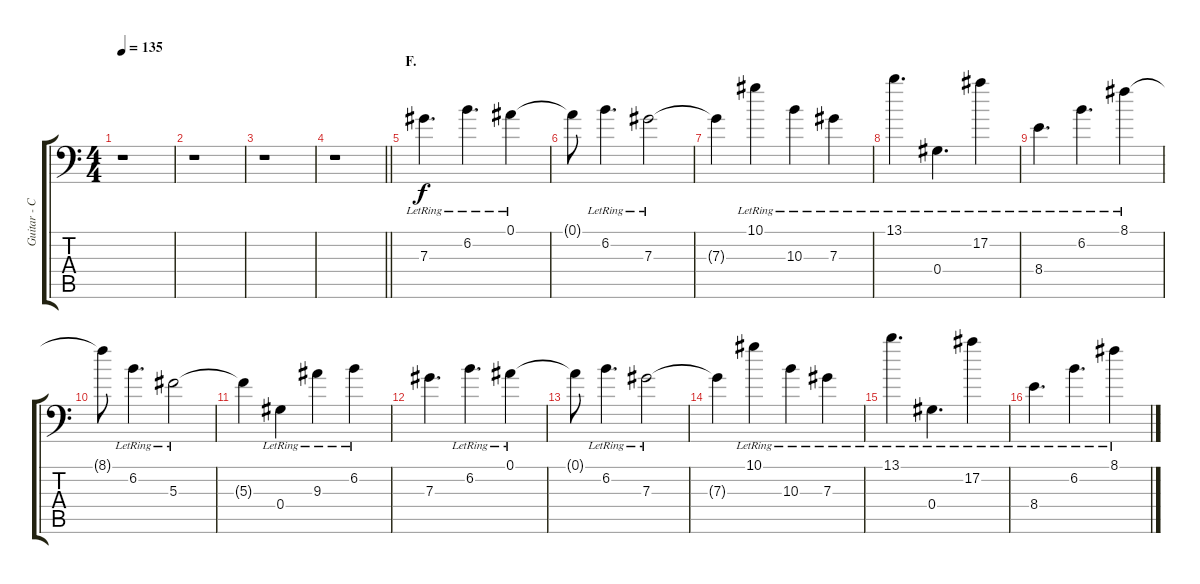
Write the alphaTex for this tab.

\track ("Guitar - Center" "Guitar - C") {instrument distortionguitar}
\staff {score tabs}
\tuning (Bb3 F3 Db3 Ab2 Eb2 Ab1) {hide}
\ts (4 4)
\tempo 135
\clef f4
\ks c
r.1{dy f} |
r.1 |
r.1 |
\barLineRight lightlight
r.1 |
\section ("" "F.")
7.3{lr}.4{d volume 12 balance 8 instrument electricguitarjazz} 6.2{lr}.4{d} 0.1{lr}.4 |
0.1{t}.8 6.2{lr}.4{d} 7.3{lr}.2 |
7.3{t}.4 10.1{lr}.4 10.3{lr}.4 7.3{lr}.4 |
13.1{lr}.4{d} 0.4{lr}.4{d} 17.2{lr}.4 |
8.4{lr}.4{d} 6.2{lr}.4{d} 8.1{lr}.4 |
8.1{t}.8 6.2{lr}.4{d} 5.3{lr}.2 |
5.3{t}.4 0.4{lr}.4 9.3{lr}.4 6.2{lr}.4 |
7.3.4{d} 6.2{lr}.4{d} 0.1{lr}.4 |
0.1{t}.8 6.2{lr}.4{d} 7.3{lr}.2 |
7.3{t}.4 10.1{lr}.4 10.3{lr}.4 7.3{lr}.4 |
13.1{lr}.4{d} 0.4{lr}.4{d} 17.2{lr}.4 |
8.4{lr}.4{d} 6.2{lr}.4{d} 8.1{lr}.4
